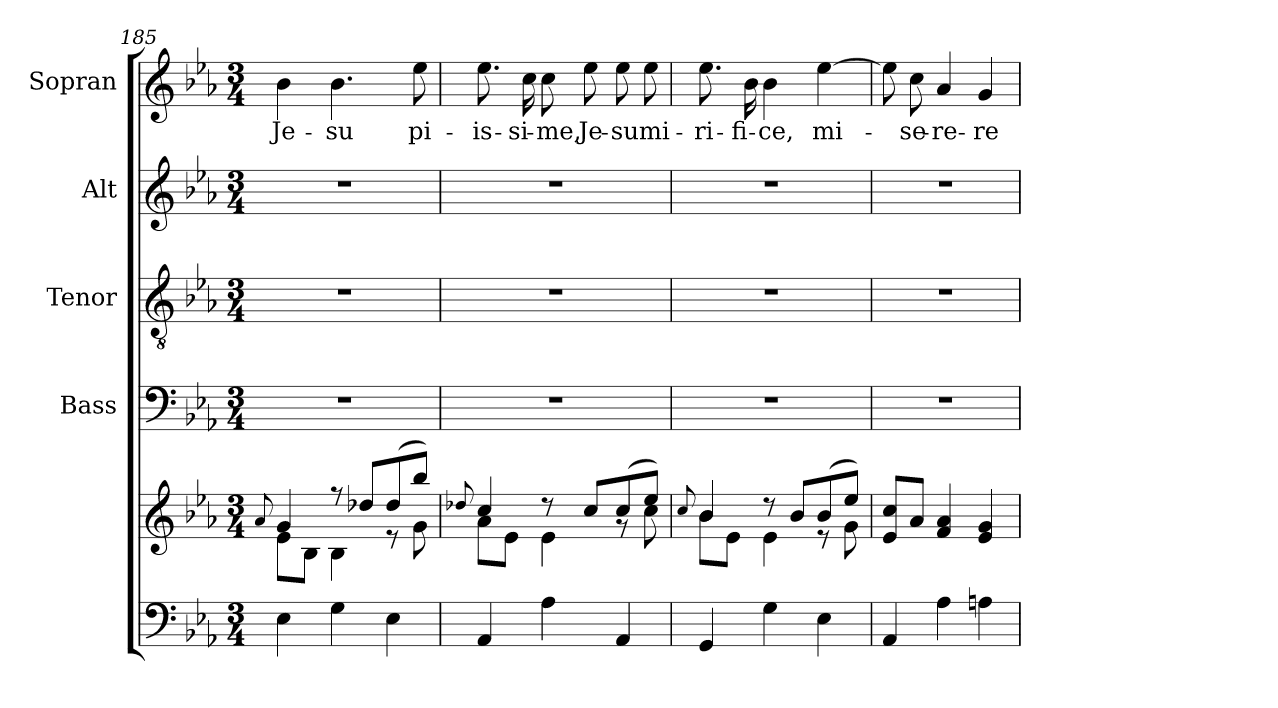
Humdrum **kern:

**kern	**kern	**kern	**kern	**kern	**kern	**text
*part5	*part5	*part4	*part3	*part2	*part1	*part1
*staff6	*staff5	*staff4	*staff3	*staff2	*staff1	*staff1
*	*	*I"Bass	*I"Tenor	*I"Alt	*I"Sopran	*
*	*	*I'B.	*I'T.	*I'A.	*I'S.	*
*clefF4	*clefG2	*clefF4	*clefGv2	*clefG2	*clefG2	*
*k[b-e-a-]	*k[b-e-a-]	*k[b-e-a-]	*k[b-e-a-]	*k[b-e-a-]	*k[b-e-a-]	*
*E-:	*E-:	*E-:	*E-:	*E-:	*E-:	*
*M3/4	*M3/4	*M3/4	*M3/4	*M3/4	*M3/4	*
=185	=185	=185	=185	=185	=185	=185
.	8qqa-/	.	.	.	.	.
*	*^	*	*	*	*	*
!	!	!	!	!	!	!	!LO:LY:b
4E-\	4g/	8e-\L	2.r	2.r	2.r	4b-\	Je-
.	.	8B-\J	.	.	.	.	.
!	!	!	!	!	!	!	!LO:LY:b
4G\	8ree	4B-\	.	.	.	4.b-\	-su
.	8dd-X/L	.	.	.	.	.	.
4E-\	(>8dd-/	8re	.	.	.	.	.
!	!	!	!	!	!	!	!LO:LY:b
.	8bb-/J)	8g\	.	.	.	8ee-\	pi-
!!LO:LB:g=z
=186	=186	=186	=186	=186	=186	=186	=186
.	8qqdd-X/	.	.	.	.	.	.
!	!	!	!	!	!	!	!LO:LY:b
4AA-/	4cc/	8a-\L	2.r	2.r	2.r	8.ee-\	-is-
.	.	8e-\J	.	.	.	.	.
!	!	!	!	!	!	!	!LO:LY:b
.	.	.	.	.	.	16cc\	-si-
!	!	!	!	!	!	!	!LO:LY:b
4A-\	8rdd	4e-\	.	.	.	8cc\	-me,
!	!	!	!	!	!	!	!LO:LY:b
.	8cc/L	.	.	.	.	8ee-\	Je-
!	!	!	!	!	!	!	!LO:LY:b
4AA-/	(>8cc/	8rf	.	.	.	8ee-\	-su
!	!	!	!	!	!	!	!LO:LY:b
.	8ee-/J)	8cc\	.	.	.	8ee-\	mi-
=187	=187	=187	=187	=187	=187	=187	=187
.	8qqcc/	.	.	.	.	.	.
!	!	!	!	!	!	!	!LO:LY:b
4GG/	4b-/	8b-\L	2.r	2.r	2.r	8.ee-\	-ri-
.	.	8e-\J	.	.	.	.	.
!	!	!	!	!	!	!	!LO:LY:b
.	.	.	.	.	.	16b-\	-fi-
!	!	!	!	!	!	!	!LO:LY:b
4G\	8rdd	4e-\	.	.	.	4b-\	-ce,
.	8b-/L	.	.	.	.	.	.
!	!	!	!	!	!	!	!LO:LY:b
4E-\	(>8b-/	8re	.	.	.	[4ee-\	mi-
.	8ee-/J)	8g\	.	.	.	.	.
*	*v	*v	*	*	*	*	*
=188	=188	=188	=188	=188	=188	=188
4AA-/	8e-/ 8cc/L	2.r	2.r	2.r	8ee-\]	.
!	!	!	!	!	!	!LO:LY:b
.	8a-/J	.	.	.	8cc\	-se-
!	!	!	!	!	!	!LO:LY:b
4A-\	4f/ 4a-/	.	.	.	4a-/	-re-
!	!	!	!	!	!	!LO:LY:b
4An\	4e-/ 4g/	.	.	.	4g/	-re
=	=	=	=	=	=	=
*-	*-	*-	*-	*-	*-	*-
